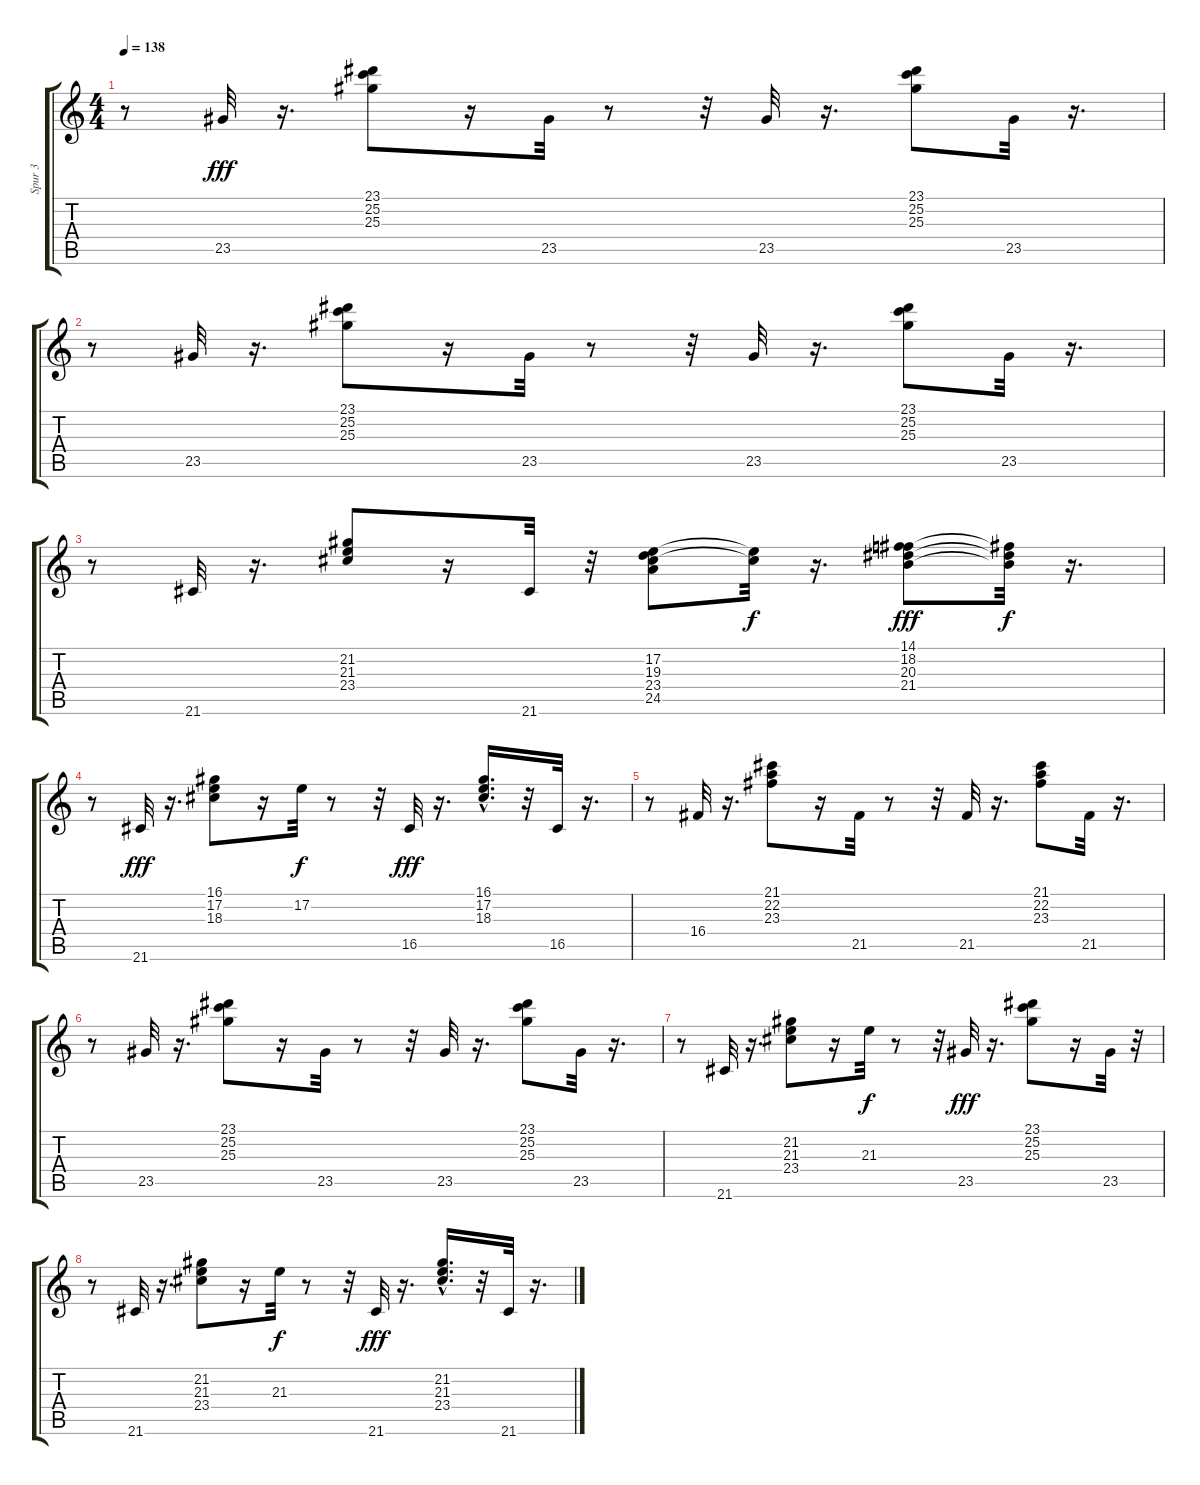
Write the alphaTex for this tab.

\track ("Spur 3" "Spur 3") {instrument rockorgan}
\staff {score tabs}
\tuning (E4 B3 G3 D3 A2 E2) {hide}
\ts (4 4)
\tempo 138
\clef g2
\ks c
r.8{dy fff} 23.5.32 r.16{d} (23.1 25.2 25.3).8 r.16 23.5.32 r.8 r.32 23.5.32 r.16{d} (23.1 25.2 25.3).8 23.5.32 r.16{d} |
r.8 23.5.32 r.16{d} (23.1 25.2 25.3).8 r.16 23.5.32 r.8 r.32 23.5.32 r.16{d} (23.1 25.2 25.3).8 23.5.32 r.16{d} |
r.8 21.6.32 r.16{d} (21.2 21.3 23.4).8 r.16 21.6.32 r.32 (17.2 19.3 23.4 24.5).8 (17.2{t} 23.4{t}).32{dy f} r.16{d} (14.1 18.2 20.3 21.4).8{dy fff} (14.1{t} 20.3{t} 21.4{t}).32{dy f} r.16{d} |
r.8 21.6.32{dy fff} r.16{d} (16.1 17.2 18.3).8 r.16 17.2.32{dy f} r.8 r.32 16.5.32{dy fff} r.16{d} (16.1{hac} 17.2{hac} 18.3{hac}).16{d} r.32 16.5.32 r.16{d} |
r.8 16.4.32 r.16{d} (21.1 22.2 23.3).8 r.16 21.5.32 r.8 r.32 21.5.32 r.16{d} (21.1 22.2 23.3).8 21.5.32 r.16{d} |
r.8 23.5.32 r.16{d} (23.1 25.2 25.3).8 r.16 23.5.32 r.8 r.32 23.5.32 r.16{d} (23.1 25.2 25.3).8 23.5.32 r.16{d} |
r.8 21.6.32 r.16{d} (21.2 21.3 23.4).8 r.16 21.3.32{dy f} r.8 r.32 23.5.32{dy fff} r.16{d} (23.1 25.2 25.3).8 r.16 23.5.32 r.32 |
r.8 21.6.32 r.16{d} (21.2 21.3 23.4).8 r.16 21.3.32{dy f} r.8 r.32 21.6.32{dy fff} r.16{d} (21.2{hac} 21.3{hac} 23.4{hac}).16{d} r.32 21.6.32 r.16{d}
